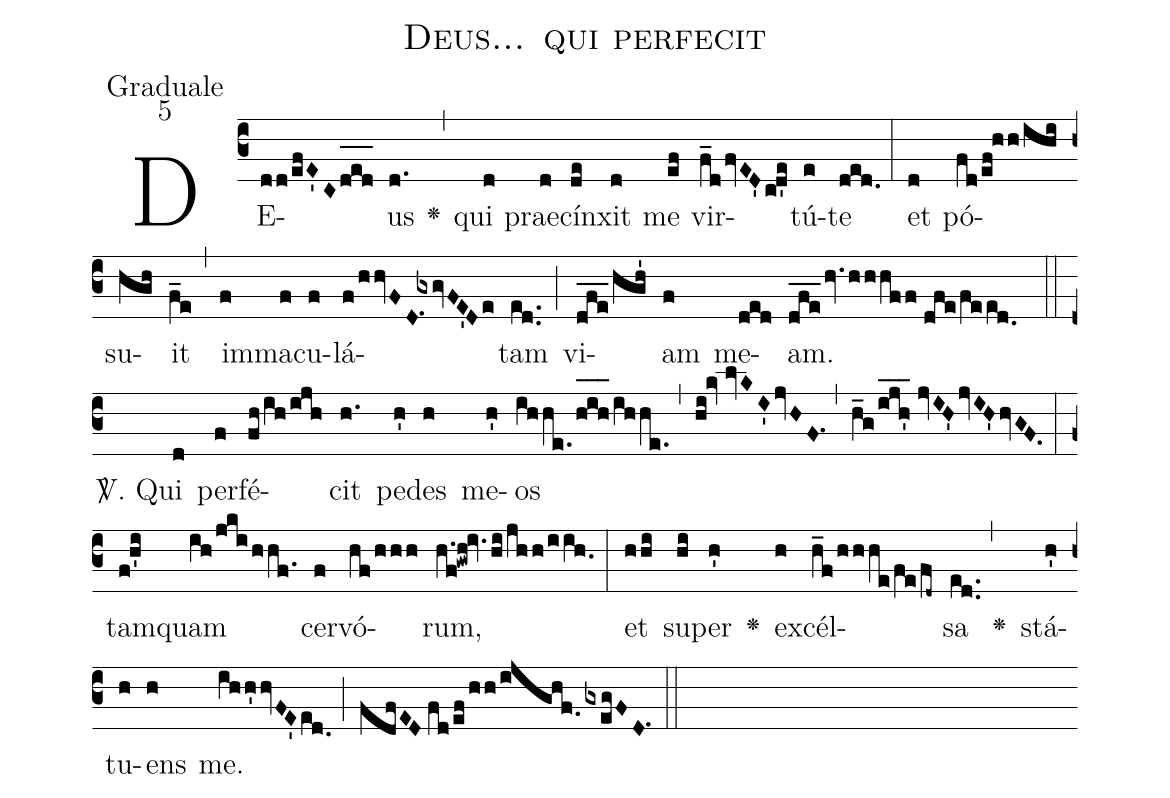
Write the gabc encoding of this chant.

name:Deus... qui perfecit;
office-part:Graduale;
mode:5;
%%
(c3) DE(dd/efE'Cd_[oh:h]e_[oh:h]d_[oh:h])us(d.) <v>\greheightstar</v>(,) qui(d) prae(d)cín(de)xit(d) me(ef) vir(f_dfvED'cd'e)tú(e)te(ded.) (:) et(d) pó(fd/ef!hh/ihi)su(hgh)it(f_e) (,) im(f)ma(f)cu(f)lá(f/hhvFD.1/[-1.5]gxgvFE'De)tam(ed..) (;) vi(dfe___/hgh')am(f) me(ded)am.(dfe___hv.hhhff//dfe/feed.0) (::) <sp>V/</sp>. Qui(d) per(f)fé(fh/ih/ijh)cit(h.) pe(h')des(h) me(h')os(ihhe./h_[oh:h]i_[oh:h]h_[oh:h]/ihhe.) (,) (hi!kv//lvKI'jvHF.1) (,) (h_g/ijh'___//jvIH'jvIH'hvGF.) (:) tam(f!h'i)quam(ih/jkihhf.) cer(f)vó(hf/hhh)rum,(h.f!gwh!iv.hi/jhh/iih.0) (:) et(hhi) su(hi)per(h') <v>\greheightstar</v>() ex(h)cél(h_f/hhhe/fe/fd~)sa(ed..) (,) <v>\greheightstar</v>() stá(h')tu(h)ens(h) me.(ihh'hvFE'ed.0) (;) (fdfED//fd/ef/hh/ijghf.0gxegFD.1) (::)
